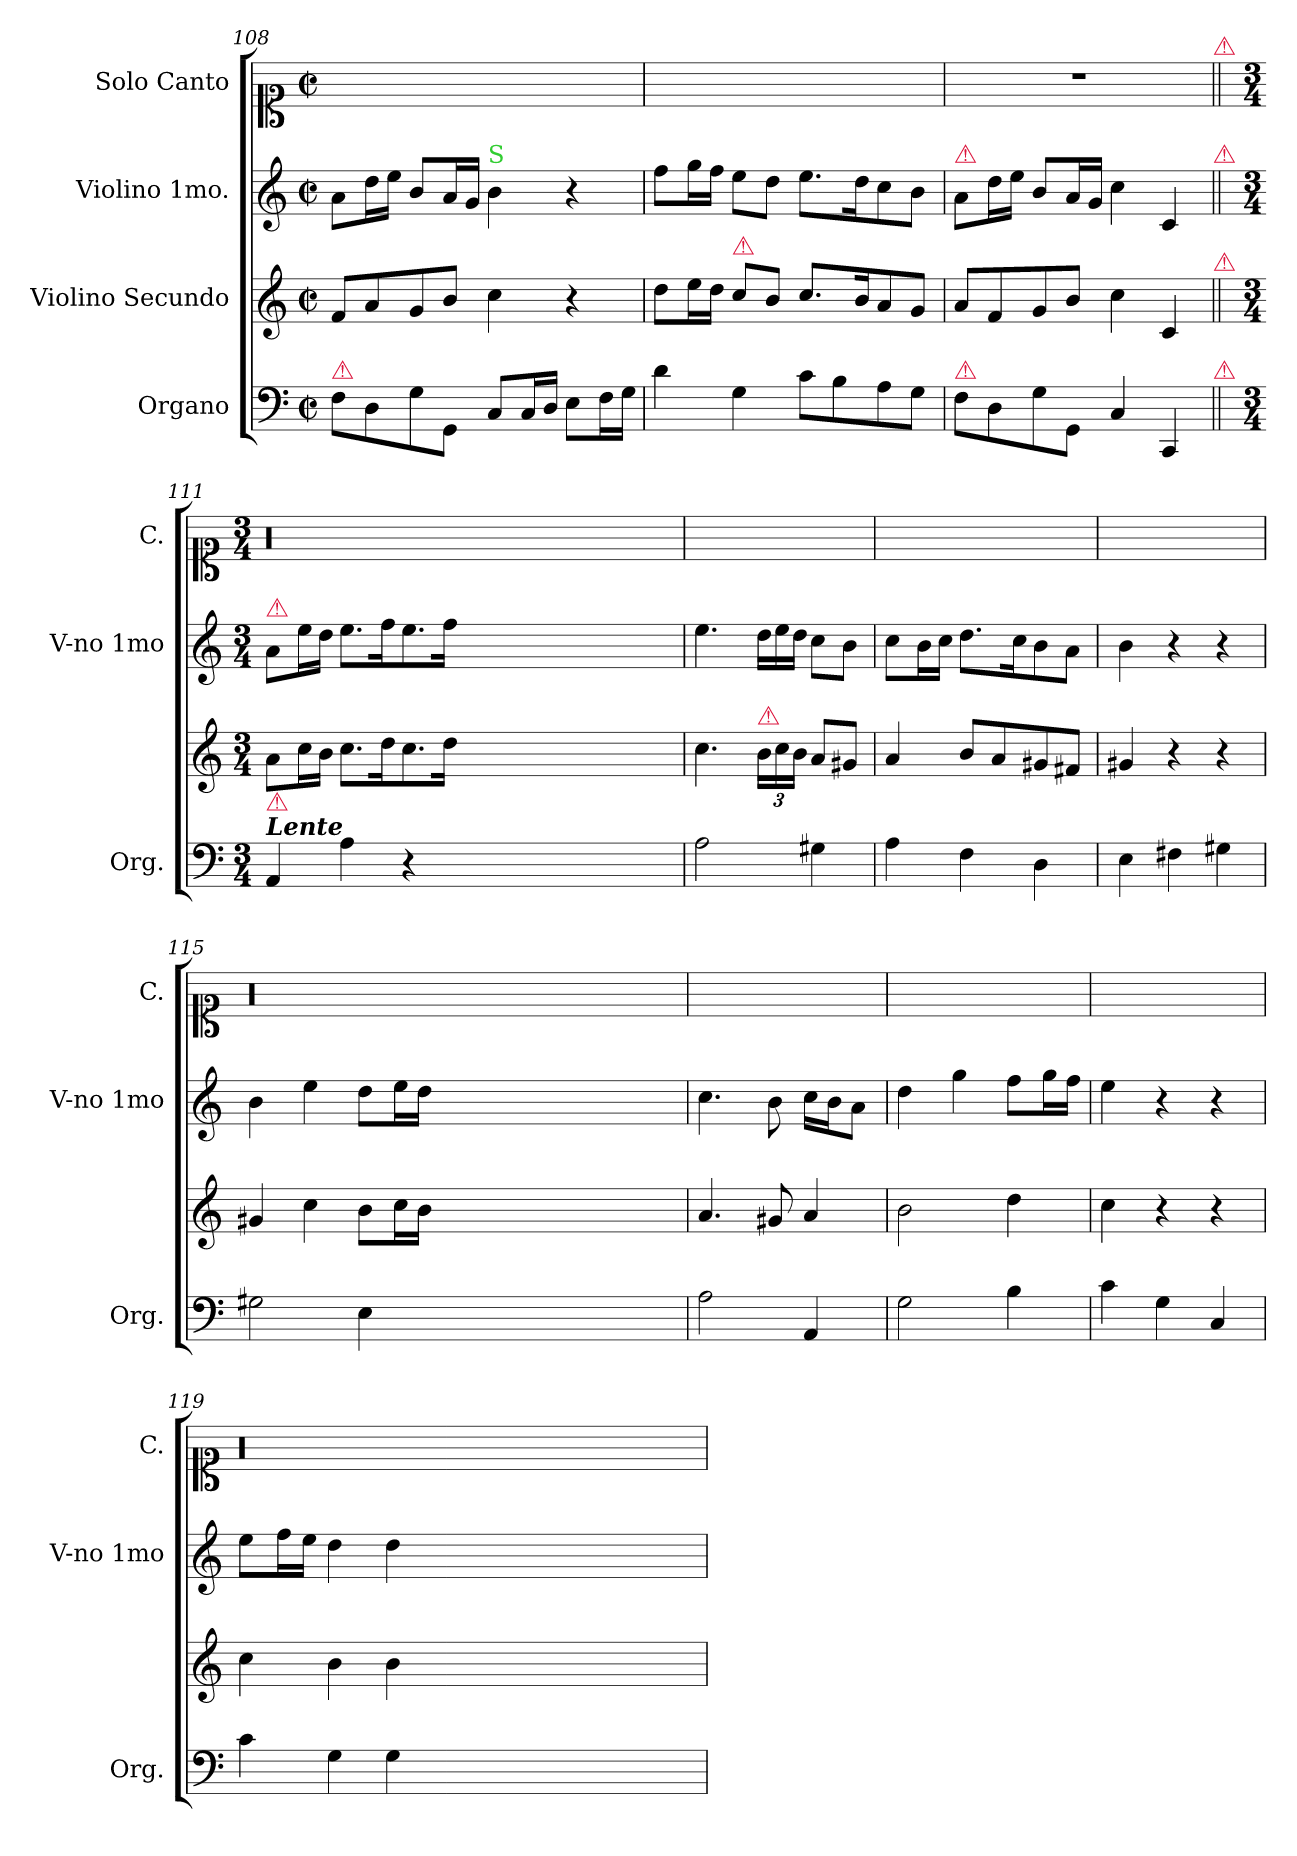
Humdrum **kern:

**kern	**kern	**kern	**kern
*part4	*part3	*part2	*part1
*staff4	*staff3	*staff2	*staff1
*I"Organo	*I"Violino Secundo	*I"Violino 1mo.	*I"Solo Canto
*I'Org.	*	*I'V-no 1mo	*I'C.
*clefF4	*clefG2	*clefG2	*clefC1
*k[]	*k[]	*k[]	*k[]
*M2/2	*M2/2	*M2/2	*M2/2
*met(c|)	*met(c|)	*met(c|)	*met(c|)
=108	=108	=108	=108
!LO:TX:a:color=crimson:t=⚠	!	!	!
8F\L	8f/L	8a\L	1ryy
8D\	8a/	16dd\L	.
.	.	16ee\JJ	.
8G\	8g/	8b/L	.
8GG/J	8b/J	16a/L	.
.	.	16g/JJ	.
!	!	!LO:TX:a:color=limegreen:t=S	!
8C/L	4cc\	4b\	.
16C/L	.	.	.
16D/JJ	.	.	.
8E\L	4r	4r	.
16F\L	.	.	.
16G\JJ	.	.	.
=109	=109	=109	=109
4d\	8dd\L	8ff\L	1ryy
.	16ee\L	16gg\L	.
.	16dd\JJ	16ff\JJ	.
!	!LO:TX:a:color=crimson:t=⚠	!	!
4G\	8cc/L	8ee\L	.
.	8b/J	8dd\J	.
8c\L	8.cc/L	8.ee\L	.
8B\	.	.	.
.	16b/K	16dd\K	.
8A\	8a/	8cc\	.
8G\J	8g/J	8b\J	.
=110	=110	=110	=110
!	!	!LO:TX:a:color=crimson:t=⚠	!
!LO:TX:a:color=crimson:t=⚠	!	!	!
8F\L	8a/L	8a/L	1r
8D\	8f/	16dd\L	.
.	.	16ee\JJ	.
8G\	8g/	8b/L	.
8GG/J	8b/J	16a/L	.
.	.	16g/JJ	.
4C/	4cc\	4cc\	.
4CC/	4c/	4c/	.
!	!	!	!LO:TX:a:color=crimson:t=⚠
!	!	!LO:TX:a:color=crimson:t=⚠	!
!	!LO:TX:a:color=crimson:t=⚠	!	!
!LO:TX:a:color=crimson:t=⚠	!	!	!
=111||	=111||	=111||	=111||
*M3/4	*M3/4	*M3/4	*M3/4
!	!	!LO:TX:a:color=crimson:t=⚠	!
!LO:TX:a:Bi:t=Lente	!	!	!
!LO:TX:a:color=crimson:t=⚠	!	!	!
!	!	!	!LO:N:vis=00
4AA/	8a\L	8a/L	0.r
.	16cc\L	16ee\L	.
.	16b\JJ	16dd\JJ	.
4A\	8.cc\L	8.ee\L	.
.	16dd\K	16ff\K	.
4r	8.cc\	8.ee\	.
.	16dd\Jk	16ff\Jk	.
0ryy	0ryy	0ryy	.
4ryy	4ryy	4ryy	.
=112	=112	=112	=112
2A\	4.cc\	4.ee\	2.ryy
*	*	*Xtuplet	*
!	!LO:TX:a:color=crimson:t=⚠	!	!
.	24b\LL	24dd\LL	.
.	24cc\	24ee\	.
.	24b\JJ	24dd\JJ	.
4G#X\	8a/L	8cc\L	.
.	8g#X/J	8b\J	.
=113	=113	=113	=113
4A\	4a/	8cc\L	2.ryy
.	.	16b\L	.
.	.	16cc\JJ	.
4F\	8b/L	8.dd\L	.
.	8a/	.	.
.	.	16cc\K	.
4D\	8g#X/	8b\	.
.	8f#X/J	8a\J	.
=114	=114	=114	=114
4E\	4g#X/	4b\	2.ryy
4F#X\	4r	4r	.
4G#X\	4r	4r	.
=115	=115	=115	=115
!	!	!	!LO:N:vis=00
2G#X\	4g#X/	4b\	0.r
.	4cc\	4ee\	.
4E\	8b\L	8dd\L	.
.	16cc\L	16ee\L	.
.	16b\JJ	16dd\JJ	.
0ryy	0ryy	0ryy	.
4ryy	4ryy	4ryy	.
=116	=116	=116	=116
2A\	4.a/	4.cc\	2.ryy
.	8g#X/	8b\	.
4AA/	4a/	16cc\LL	.
.	.	16b\J	.
.	.	8a\J	.
=117	=117	=117	=117
2G\	2b\	4dd\	2.ryy
.	.	4gg\	.
4B\	4dd\	8ff\L	.
.	.	16gg\L	.
.	.	16ff\JJ	.
=118	=118	=118	=118
4c\	4cc\	4ee\	2.ryy
4G\	4r	4r	.
4C/	4r	4r	.
=119	=119	=119	=119
!	!	!	!LO:N:vis=00
4c\	4cc\	8ee\L	0.r
.	.	16ff\L	.
.	.	16ee\JJ	.
4G\	4b\	4dd\	.
4G\	4b\	4dd\	.
0ryy	0ryy	0ryy	.
4ryy	4ryy	4ryy	.
=	=	=	=
*-	*-	*-	*-
